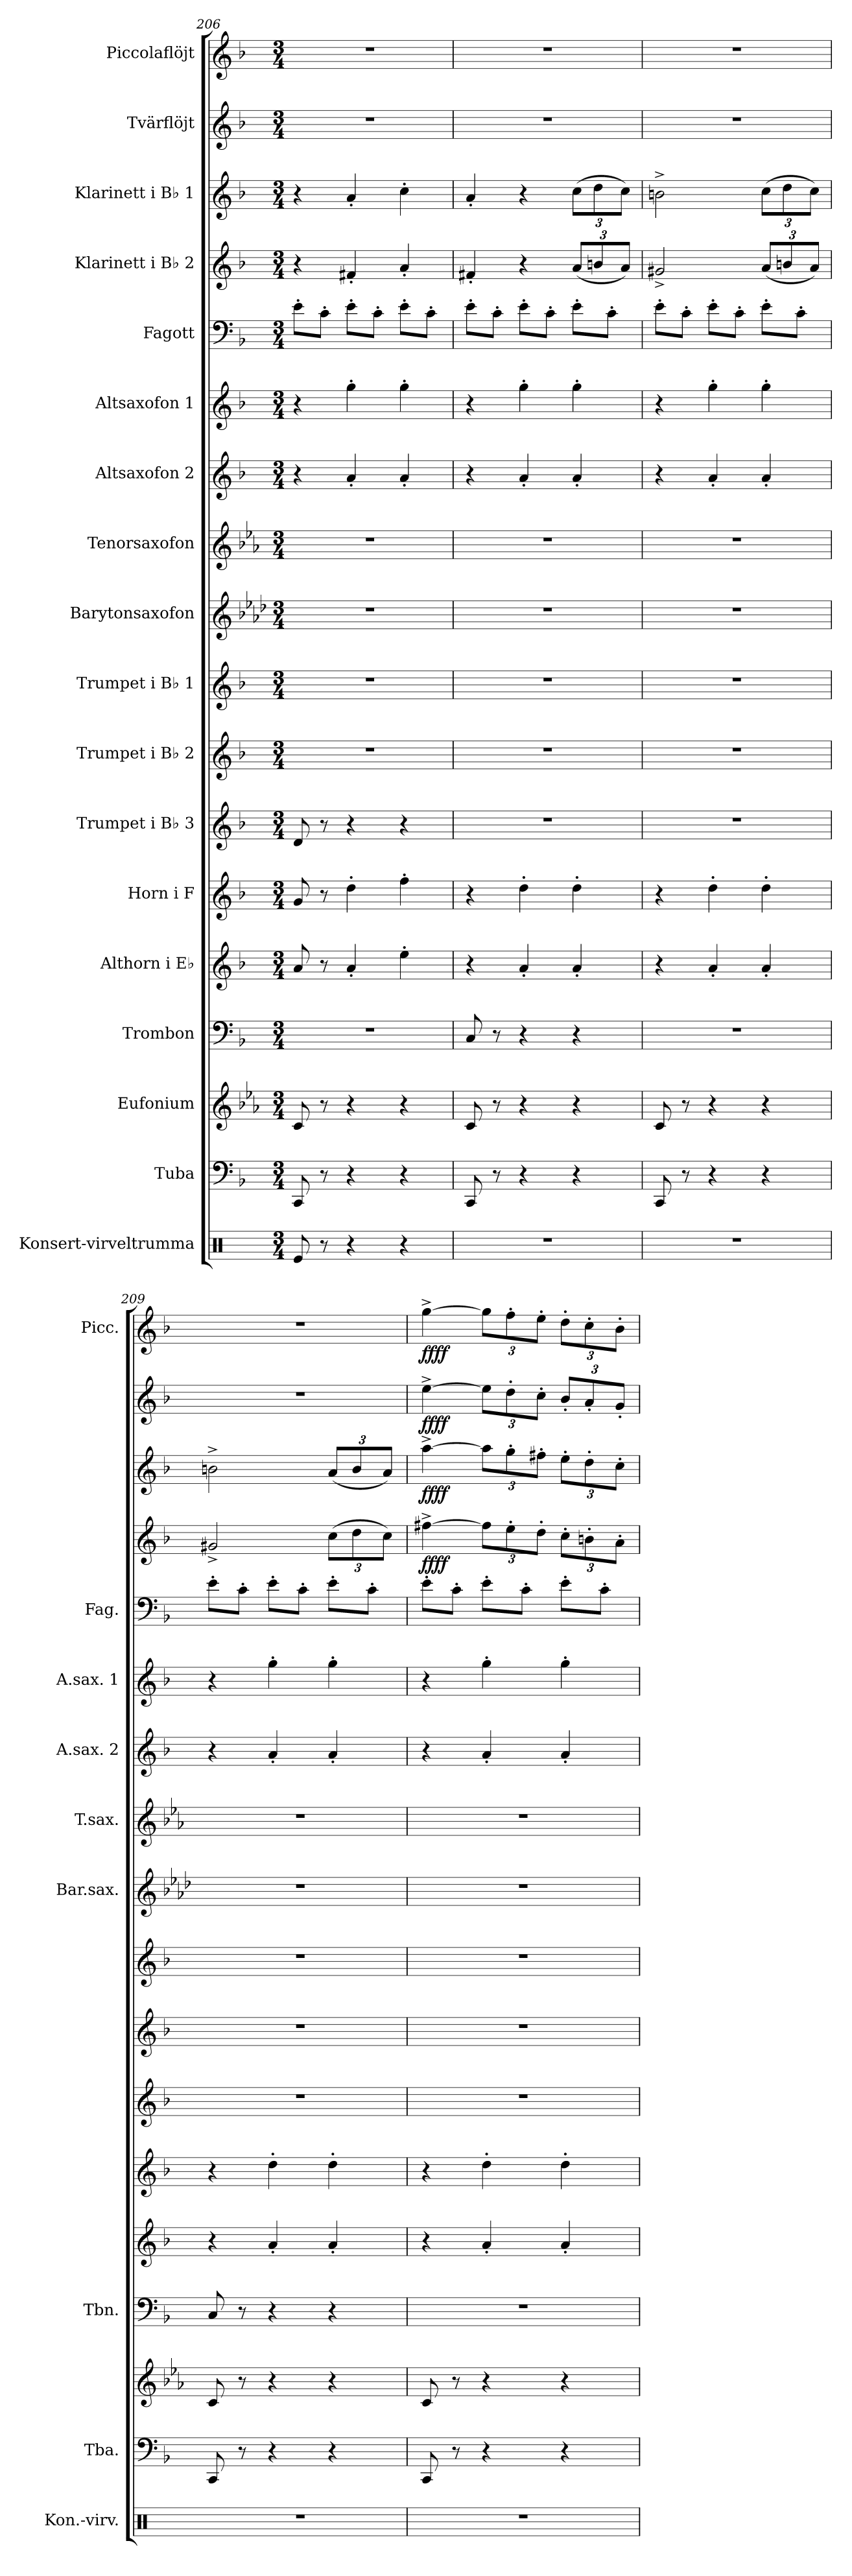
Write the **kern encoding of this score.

**kern	**kern	**kern	**kern	**kern	**kern	**kern	**kern	**kern	**kern	**kern	**kern	**kern	**kern	**kern	**dynam	**kern	**dynam	**kern	**dynam	**kern	**dynam
*part18	*part17	*part16	*part15	*part14	*part13	*part12	*part11	*part10	*part9	*part8	*part7	*part6	*part5	*part4	*part4	*part3	*part3	*part2	*part2	*part1	*part1
*staff18	*staff17	*staff16	*staff15	*staff14	*staff13	*staff12	*staff11	*staff10	*staff9	*staff8	*staff7	*staff6	*staff5	*staff4	*staff4	*staff3	*staff3	*staff2	*staff2	*staff1	*staff1
*I"Konsert-virveltrumma	*I"Tuba	*I"Eufonium	*I"Trombon	*I"Althorn i E♭	*I"Horn i F	*I"Trumpet i B♭ 3	*I"Trumpet i B♭ 2	*I"Trumpet i B♭ 1	*I"Barytonsaxofon	*I"Tenorsaxofon	*I"Altsaxofon 2	*I"Altsaxofon 1	*I"Fagott	*I"Klarinett i B♭ 2	*	*I"Klarinett i B♭ 1	*	*I"Tvärflöjt	*	*I"Piccolaflöjt	*
*I'Kon.-virv.	*I'Tba.	*	*I'Tbn.	*	*	*	*	*	*I'Bar.sax.	*I'T.sax.	*I'A.sax. 2	*I'A.sax. 1	*I'Fag.	*	*	*	*	*	*	*I'Picc.	*
*clefX	*clefF4	*clefG2	*clefF4	*clefG2	*clefG2	*clefG2	*clefG2	*clefG2	*clefG2	*clefG2	*clefG2	*clefG2	*clefF4	*clefG2	*	*clefG2	*	*clefG2	*	*clefG2	*
*	*	*ITrd8c14	*	*ITrd5c9	*ITrd4c7	*ITrd1c2	*ITrd1c2	*ITrd1c2	*ITrd12c21	*ITrd8c14	*ITrd5c9	*ITrd5c9	*	*ITrd1c2	*	*ITrd1c2	*	*	*	*ITrd-7c-12	*
*k[]	*k[b-]	*k[b-e-a-]	*k[b-]	*k[b-e-a-d-]	*k[b-e-]	*k[b-e-a-]	*k[b-e-a-]	*k[b-e-a-]	*k[b-e-a-d-]	*k[b-e-a-]	*k[b-e-a-d-]	*k[b-e-a-d-]	*k[b-]	*k[b-e-a-]	*	*k[b-e-a-]	*	*k[b-]	*	*k[b-]	*
*M3/4	*M3/4	*M3/4	*M3/4	*M3/4	*M3/4	*M3/4	*M3/4	*M3/4	*M3/4	*M3/4	*M3/4	*M3/4	*M3/4	*M3/4	*	*M3/4	*	*M3/4	*	*M3/4	*
=206	=206	=206	=206	=206	=206	=206	=206	=206	=206	=206	=206	=206	=206	=206	=206	=206	=206	=206	=206	=206	=206
8Re/	8CC/	8C/	2.r	8c/	8c/	8c/	2.r	2.r	2.r	2.r	4r	4r	8e'\L	4r	.	4r	.	2.r	.	2.r	.
8r	8r	8r	.	8r	8r	8r	.	.	.	.	.	.	8c'\J	.	.	.	.	.	.	.	.
4r	4r	4r	.	4c'/	4g'\	4r	.	.	.	.	4c'/	4b-'\	8e'\L	4en'/	.	4g'/	.	.	.	.	.
.	.	.	.	.	.	.	.	.	.	.	.	.	8c'\J	.	.	.	.	.	.	.	.
4r	4r	4r	.	4g'\	4b-'\	4r	.	.	.	.	4c'/	4b-'\	8e'\L	4g'/	.	4b-'\	.	.	.	.	.
.	.	.	.	.	.	.	.	.	.	.	.	.	8c'\J	.	.	.	.	.	.	.	.
=207	=207	=207	=207	=207	=207	=207	=207	=207	=207	=207	=207	=207	=207	=207	=207	=207	=207	=207	=207	=207	=207
2.r	8CC/	8C/	8C/	4r	4r	2.r	2.r	2.r	2.r	2.r	4r	4r	8e'\L	4en'/	.	4g'/	.	2.r	.	2.r	.
.	8r	8r	8r	.	.	.	.	.	.	.	.	.	8c'\J	.	.	.	.	.	.	.	.
.	4r	4r	4r	4c'/	4g'\	.	.	.	.	.	4c'/	4b-'\	8e'\L	4r	.	4r	.	.	.	.	.
.	.	.	.	.	.	.	.	.	.	.	.	.	8c'\J	.	.	.	.	.	.	.	.
*	*	*	*	*	*	*	*	*	*	*	*	*	*	*Xbrackettup	*	*Xbrackettup	*	*	*	*	*
.	4r	4r	4r	4c'/	4g'\	.	.	.	.	.	4c'/	4b-'\	8e'\L	(<12g/L	.	(>12b-\L	.	.	.	.	.
.	.	.	.	.	.	.	.	.	.	.	.	.	.	12an/	.	12cc\	.	.	.	.	.
.	.	.	.	.	.	.	.	.	.	.	.	.	8c'\J	.	.	.	.	.	.	.	.
.	.	.	.	.	.	.	.	.	.	.	.	.	.	12g/J)	.	12b-\J)	.	.	.	.	.
!!LO:PB:g=z
=208	=208	=208	=208	=208	=208	=208	=208	=208	=208	=208	=208	=208	=208	=208	=208	=208	=208	=208	=208	=208	=208
2.r	8CC/	8C/	2.r	4r	4r	2.r	2.r	2.r	2.r	2.r	4r	4r	8e'\L	2f#X^/	.	2an^\	.	2.r	.	2.r	.
.	8r	8r	.	.	.	.	.	.	.	.	.	.	8c'\J	.	.	.	.	.	.	.	.
.	4r	4r	.	4c'/	4g'\	.	.	.	.	.	4c'/	4b-'\	8e'\L	.	.	.	.	.	.	.	.
.	.	.	.	.	.	.	.	.	.	.	.	.	8c'\J	.	.	.	.	.	.	.	.
.	4r	4r	.	4c'/	4g'\	.	.	.	.	.	4c'/	4b-'\	8e'\L	(<12g/L	.	(>12b-\L	.	.	.	.	.
.	.	.	.	.	.	.	.	.	.	.	.	.	.	12an/	.	12cc\	.	.	.	.	.
.	.	.	.	.	.	.	.	.	.	.	.	.	8c'\J	.	.	.	.	.	.	.	.
.	.	.	.	.	.	.	.	.	.	.	.	.	.	12g/J)	.	12b-\J)	.	.	.	.	.
=209	=209	=209	=209	=209	=209	=209	=209	=209	=209	=209	=209	=209	=209	=209	=209	=209	=209	=209	=209	=209	=209
2.r	8CC/	8C/	8C/	4r	4r	2.r	2.r	2.r	2.r	2.r	4r	4r	8e'\L	2f#X^/	.	2an^\	.	2.r	.	2.r	.
.	8r	8r	8r	.	.	.	.	.	.	.	.	.	8c'\J	.	.	.	.	.	.	.	.
.	4r	4r	4r	4c'/	4g'\	.	.	.	.	.	4c'/	4b-'\	8e'\L	.	.	.	.	.	.	.	.
.	.	.	.	.	.	.	.	.	.	.	.	.	8c'\J	.	.	.	.	.	.	.	.
.	4r	4r	4r	4c'/	4g'\	.	.	.	.	.	4c'/	4b-'\	8e'\L	(>12b-\L	.	(<12g/L	.	.	.	.	.
.	.	.	.	.	.	.	.	.	.	.	.	.	.	12cc\	.	12a/	.	.	.	.	.
.	.	.	.	.	.	.	.	.	.	.	.	.	8c'\J	.	.	.	.	.	.	.	.
.	.	.	.	.	.	.	.	.	.	.	.	.	.	12b-\J)	.	12g/J)	.	.	.	.	.
=210	=210	=210	=210	=210	=210	=210	=210	=210	=210	=210	=210	=210	=210	=210	=210	=210	=210	=210	=210	=210	=210
!	!	!	!	!	!	!	!	!	!	!	!	!	!	!	!LO:DY:b	!	!	!	!	!	!
!	!	!	!	!	!	!	!	!	!	!	!	!	!	!	!LO:DY:n=1:b	!	!LO:DY:b	!	!	!	!
!	!	!	!	!	!	!	!	!	!	!	!	!	!	!	!	!	!LO:DY:n=1:b	!	!LO:DY:b	!	!
!	!	!	!	!	!	!	!	!	!	!	!	!	!	!	!	!	!	!	!LO:DY:n=1:b	!	!LO:DY:b
!	!	!	!	!	!	!	!	!	!	!	!	!	!	!	!	!	!	!	!	!	!LO:DY:n=1:b
2.r	8CC/	8C/	2.r	4r	4r	2.r	2.r	2.r	2.r	2.r	4r	4r	8e'\L	[4een^\	ff ff	[4gg^\	ff ff	[4ee^\	ff ff	[4ggg^\	ff ff
.	8r	8r	.	.	.	.	.	.	.	.	.	.	8c'\J	.	.	.	.	.	.	.	.
*	*	*	*	*	*	*	*	*	*	*	*	*	*	*	*	*	*	*Xbrackettup	*	*Xbrackettup	*
.	4r	4r	.	4c'/	4g'\	.	.	.	.	.	4c'/	4b-'\	8e'\L	12ee\L]	.	12gg\L]	.	12ee\L]	.	12ggg\L]	.
.	.	.	.	.	.	.	.	.	.	.	.	.	.	12dd'\	.	12ff'\	.	12dd'\	.	12fff'\	.
.	.	.	.	.	.	.	.	.	.	.	.	.	8c'\J	.	.	.	.	.	.	.	.
.	.	.	.	.	.	.	.	.	.	.	.	.	.	12cc'\J	.	12een'\J	.	12cc'\J	.	12eee'\J	.
.	4r	4r	.	4c'/	4g'\	.	.	.	.	.	4c'/	4b-'\	8e'\L	12b-'\L	.	12dd'\L	.	12b-'/L	.	12ddd'\L	.
.	.	.	.	.	.	.	.	.	.	.	.	.	.	12an'\	.	12cc'\	.	12a'/	.	12ccc'\	.
.	.	.	.	.	.	.	.	.	.	.	.	.	8c'\J	.	.	.	.	.	.	.	.
.	.	.	.	.	.	.	.	.	.	.	.	.	.	12g'\J	.	12b-'\J	.	12g'/J	.	12bb-'\J	.
=	=	=	=	=	=	=	=	=	=	=	=	=	=	=	=	=	=	=	=	=	=
*-	*-	*-	*-	*-	*-	*-	*-	*-	*-	*-	*-	*-	*-	*-	*-	*-	*-	*-	*-	*-	*-
